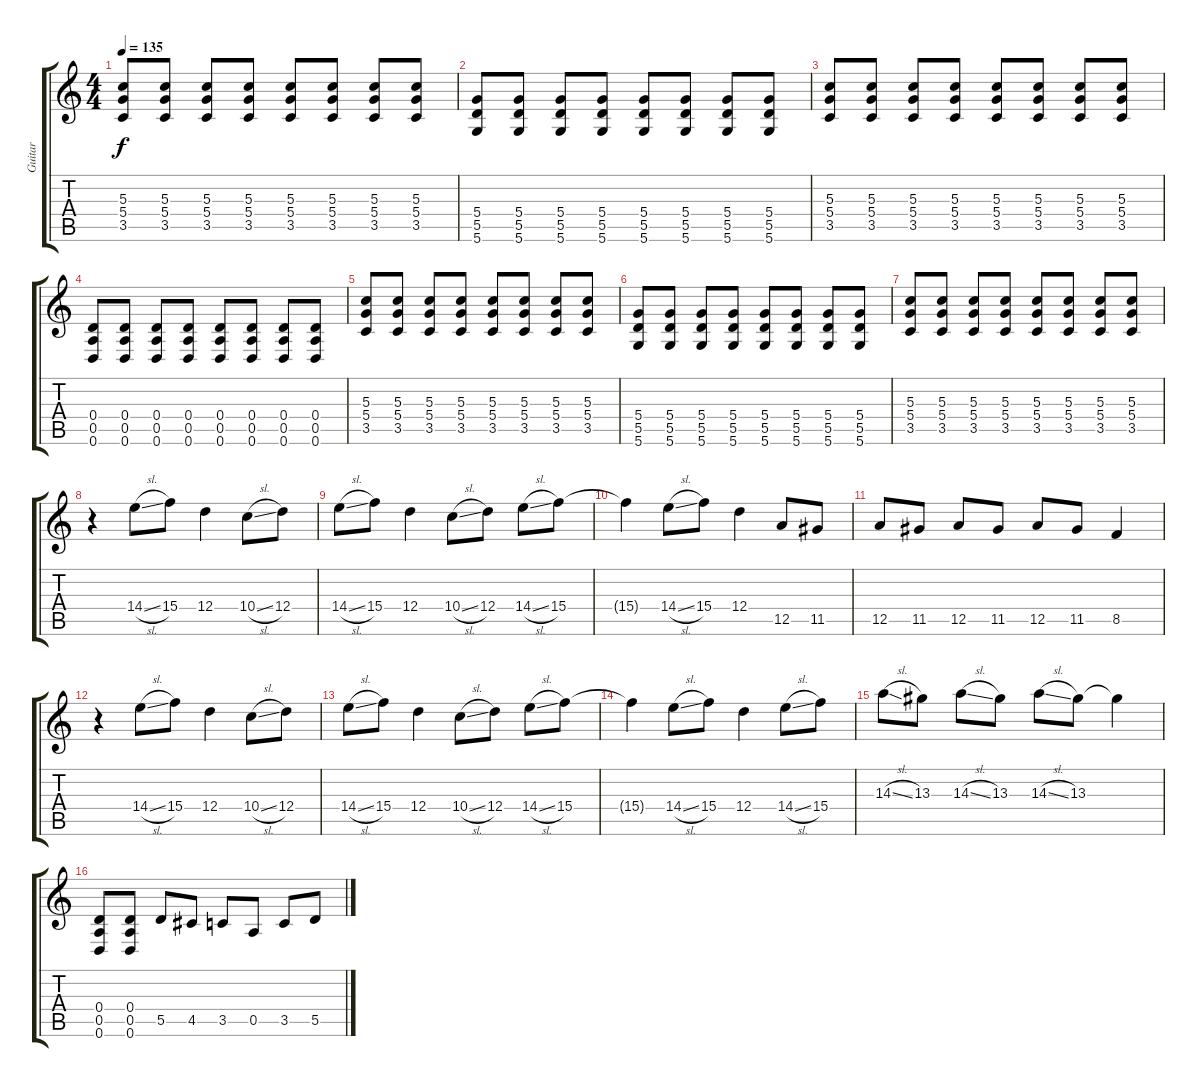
\track ("Guitar" "Guitar") {instrument distortionguitar}
\staff {score tabs}
\tuning (E4 B3 G3 D3 A2 D2) {hide}
\ts (4 4)
\tempo 135
\clef g2
\ks c
(5.3 5.4 3.5).8{dy f} (5.3 5.4 3.5).8 (5.3 5.4 3.5).8 (5.3 5.4 3.5).8 (5.3 5.4 3.5).8 (5.3 5.4 3.5).8 (5.3 5.4 3.5).8 (5.3 5.4 3.5).8 |
(5.4 5.5 5.6).8 (5.4 5.5 5.6).8 (5.4 5.5 5.6).8 (5.4 5.5 5.6).8 (5.4 5.5 5.6).8 (5.4 5.5 5.6).8 (5.4 5.5 5.6).8 (5.4 5.5 5.6).8 |
(5.3 5.4 3.5).8 (5.3 5.4 3.5).8 (5.3 5.4 3.5).8 (5.3 5.4 3.5).8 (5.3 5.4 3.5).8 (5.3 5.4 3.5).8 (5.3 5.4 3.5).8 (5.3 5.4 3.5).8 |
(0.4 0.5 0.6).8 (0.4 0.5 0.6).8 (0.4 0.5 0.6).8 (0.4 0.5 0.6).8 (0.4 0.5 0.6).8 (0.4 0.5 0.6).8 (0.4 0.5 0.6).8 (0.4 0.5 0.6).8 |
(5.3 5.4 3.5).8 (5.3 5.4 3.5).8 (5.3 5.4 3.5).8 (5.3 5.4 3.5).8 (5.3 5.4 3.5).8 (5.3 5.4 3.5).8 (5.3 5.4 3.5).8 (5.3 5.4 3.5).8 |
(5.4 5.5 5.6).8 (5.4 5.5 5.6).8 (5.4 5.5 5.6).8 (5.4 5.5 5.6).8 (5.4 5.5 5.6).8 (5.4 5.5 5.6).8 (5.4 5.5 5.6).8 (5.4 5.5 5.6).8 |
(5.3 5.4 3.5).8 (5.3 5.4 3.5).8 (5.3 5.4 3.5).8 (5.3 5.4 3.5).8 (5.3 5.4 3.5).8 (5.3 5.4 3.5).8 (5.3 5.4 3.5).8 (5.3 5.4 3.5).8 |
r.4 14.4{sl}.8 15.4.8 12.4.4 10.4{sl}.8 12.4.8 |
14.4{sl}.8 15.4.8 12.4.4 10.4{sl}.8 12.4.8 14.4{sl}.8 15.4.8 |
15.4{t}.4 14.4{sl}.8 15.4.8 12.4.4 12.5.8 11.5.8 |
12.5.8 11.5.8 12.5.8 11.5.8 12.5.8 11.5.8 8.5.4 |
r.4 14.4{sl}.8 15.4.8 12.4.4 10.4{sl}.8 12.4.8 |
14.4{sl}.8 15.4.8 12.4.4 10.4{sl}.8 12.4.8 14.4{sl}.8 15.4.8 |
15.4{t}.4 14.4{sl}.8 15.4.8 12.4.4 14.4{sl}.8 15.4.8 |
14.3{sl}.8 13.3.8 14.3{sl}.8 13.3.8 14.3{sl}.8 13.3.8 13.3{t}.4 |
(0.4 0.5 0.6).8 (0.4 0.5 0.6).8 5.5.8 4.5.8 3.5.8 0.5.8 3.5.8 5.5.8
